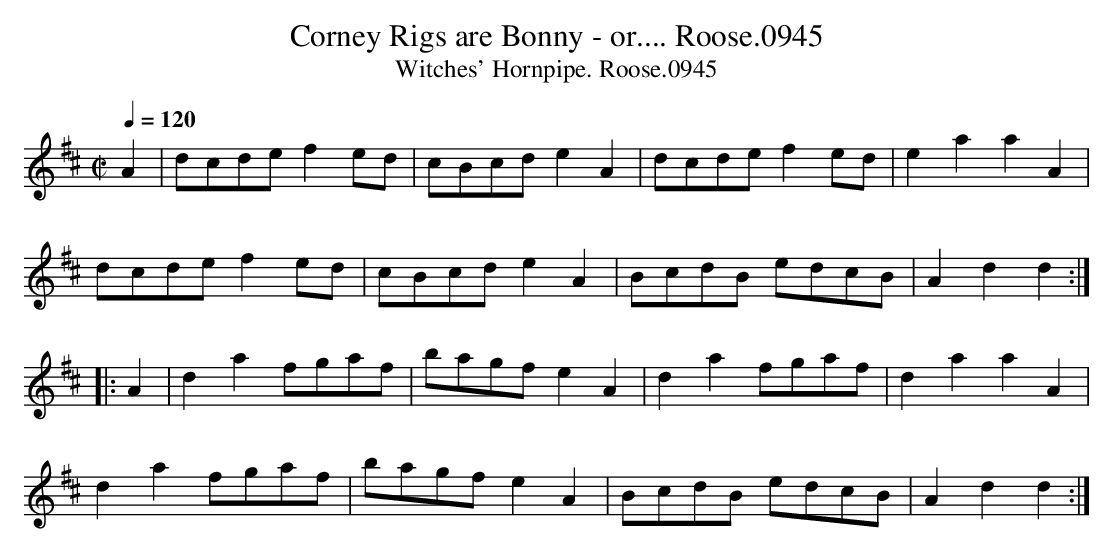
X:1
T:Corney Rigs are Bonny - or.... Roose.0945
T:Witches' Hornpipe. Roose.0945
M:C|
L:1/8
Q:1/4=120
K:D
A2 | dcde f2ed | cBcd e2A2 | dcde f2ed | e2a2 a2A2 |
dcde f2ed | cBcd e2A2 | BcdB edcB | A2d2 d2 :|
|: A2 | d2a2 fgaf | bagf e2A2 | d2a2 fgaf | d2a2 a2A2 |
d2a2 fgaf | bagf e2A2 | BcdB edcB | A2d2 d2 :|
